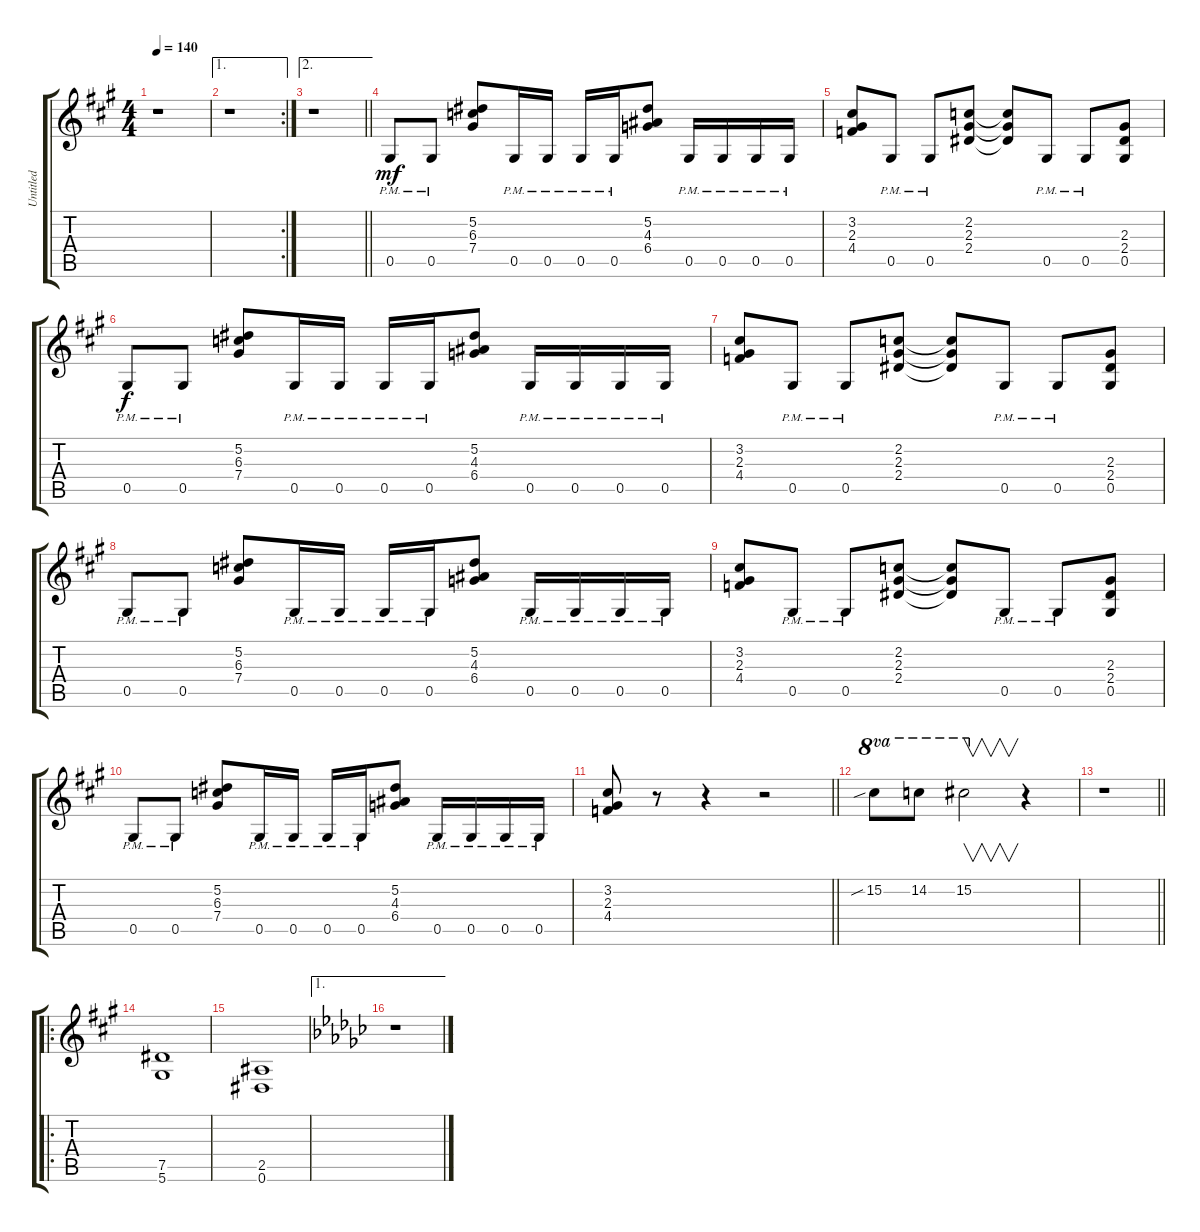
\track ("Untitled" "Untitled") {instrument distortionguitar}
\staff {score tabs}
\tuning (Eb4 Bb3 Gb3 Db3 Ab2 Eb2) {hide}
\ts (4 4)
\tempo 140
\clef g2
\ks a
r.1{dy mf} |
\ae 1
\rc 2
r.1 |
\ae 2
\barLineRight lightlight
r.1 |
0.5{pm}.8 0.5{pm}.8 (5.2 6.3 7.4).8 0.5{pm}.16 0.5{pm}.16 0.5{pm}.16 0.5{pm}.16 (5.2 4.3 6.4).8 0.5{pm}.16 0.5{pm}.16 0.5{pm}.16 0.5{pm}.16 |
(3.2 2.3 4.4).8 0.5{pm}.8 0.5{pm}.8 (2.2 2.3 2.4).8 (2.2{t} 2.3{t} 2.4{t}).8 0.5{pm}.8 0.5{pm}.8 (2.3 2.4 0.5).8 |
0.5{pm}.8{dy f} 0.5{pm}.8 (5.2 6.3 7.4).8 0.5{pm}.16 0.5{pm}.16 0.5{pm}.16 0.5{pm}.16 (5.2 4.3 6.4).8 0.5{pm}.16 0.5{pm}.16 0.5{pm}.16 0.5{pm}.16 |
(3.2 2.3 4.4).8 0.5{pm}.8 0.5{pm}.8 (2.2 2.3 2.4).8 (2.2{t} 2.3{t} 2.4{t}).8 0.5{pm}.8 0.5{pm}.8 (2.3 2.4 0.5).8 |
0.5{pm}.8 0.5{pm}.8 (5.2 6.3 7.4).8 0.5{pm}.16 0.5{pm}.16 0.5{pm}.16 0.5{pm}.16 (5.2 4.3 6.4).8 0.5{pm}.16 0.5{pm}.16 0.5{pm}.16 0.5{pm}.16 |
(3.2 2.3 4.4).8 0.5{pm}.8 0.5{pm}.8 (2.2 2.3 2.4).8 (2.2{t} 2.3{t} 2.4{t}).8 0.5{pm}.8 0.5{pm}.8 (2.3 2.4 0.5).8 |
0.5{pm}.8 0.5{pm}.8 (5.2 6.3 7.4).8 0.5{pm}.16 0.5{pm}.16 0.5{pm}.16 0.5{pm}.16 (5.2 4.3 6.4).8 0.5{pm}.16 0.5{pm}.16 0.5{pm}.16 0.5{pm}.16 |
\barLineRight lightlight
(3.2 2.3 4.4).8 r.8 r.4 r.2 |
15.2{sib}.8{ot 8va} 14.2.8{ot 8va} 15.2.2{v ot 8va} r.4 |
\barLineRight lightlight
r.1 |
\ro
(7.5 5.6).1 |
(2.5 0.6).1 |
\ae 1
\ks gb
r.1
